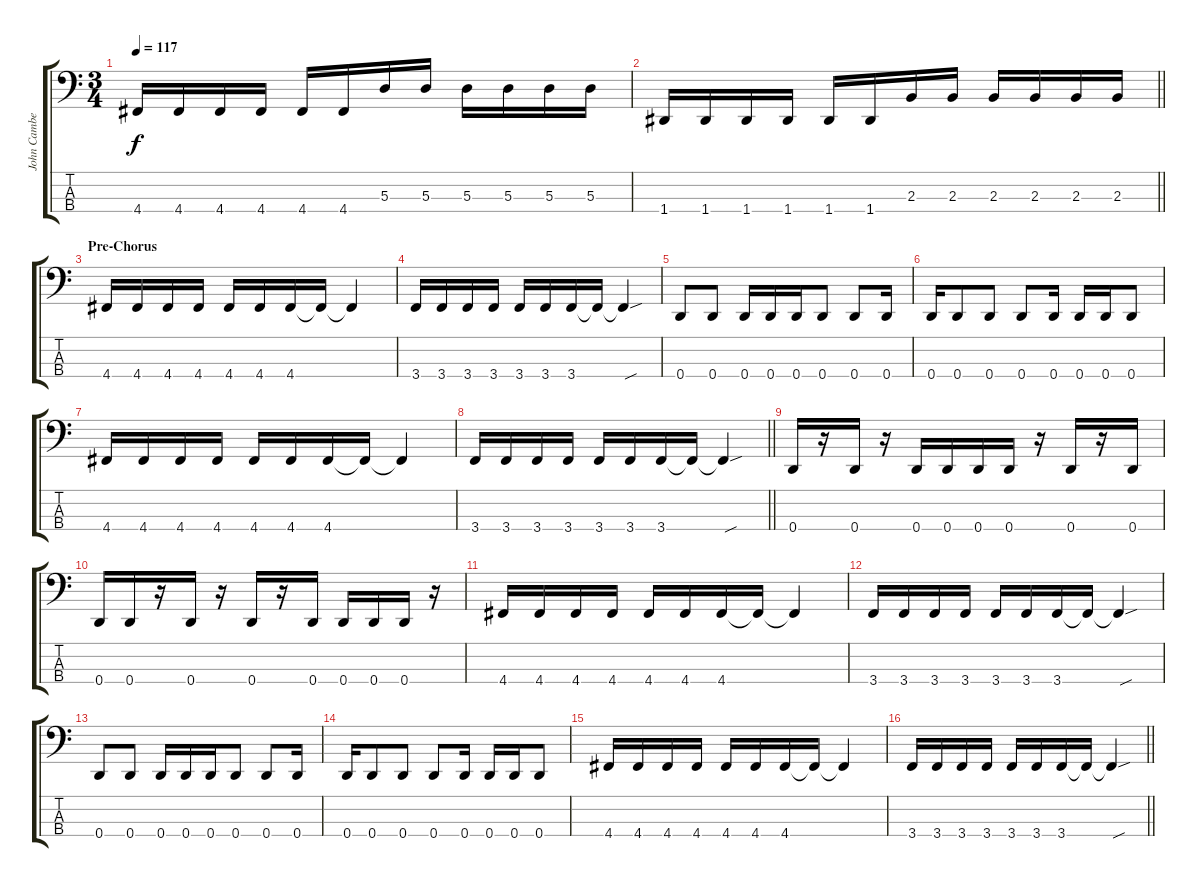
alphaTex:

\track ("John Cambell" "John Cambe") {instrument electricbasspick}
\staff {score tabs}
\tuning (G2 D2 A1 D1) {hide}
\ts (3 4)
\tempo 117
\clef f4
\ks c
4.4.16{dy f} 4.4.16 4.4.16 4.4.16 4.4.16 4.4.16 5.3.16 5.3.16 5.3.16 5.3.16 5.3.16 5.3.16 |
\barLineRight lightlight
1.4.16 1.4.16 1.4.16 1.4.16 1.4.16 1.4.16 2.3.16 2.3.16 2.3.16 2.3.16 2.3.16 2.3.16 |
\section ("" "Pre-Chorus")
4.4.16 4.4.16 4.4.16 4.4.16 4.4.16 4.4.16 4.4.16 4.4{t}.16 4.4{t}.4 |
3.4.16 3.4.16 3.4.16 3.4.16 3.4.16 3.4.16 3.4.16 3.4{t}.16 3.4{sou t}.4 |
0.4.8 0.4.8 0.4.16 0.4.16 0.4.16 0.4.8 0.4.8 0.4.16 |
0.4.16 0.4.8 0.4.8 0.4.8 0.4.16 0.4.16 0.4.16 0.4.8 |
4.4.16 4.4.16 4.4.16 4.4.16 4.4.16 4.4.16 4.4.16 4.4{t}.16 4.4{t}.4 |
\barLineRight lightlight
3.4.16 3.4.16 3.4.16 3.4.16 3.4.16 3.4.16 3.4.16 3.4{t}.16 3.4{sou t}.4 |
0.4.16 r.16 0.4.16 r.16 0.4.16 0.4.16 0.4.16 0.4.16 r.16 0.4.16 r.16 0.4.16 |
0.4.16 0.4.16 r.16 0.4.16 r.16 0.4.16 r.16 0.4.16 0.4.16 0.4.16 0.4.16 r.16 |
4.4.16 4.4.16 4.4.16 4.4.16 4.4.16 4.4.16 4.4.16 4.4{t}.16 4.4{t}.4 |
3.4.16 3.4.16 3.4.16 3.4.16 3.4.16 3.4.16 3.4.16 3.4{t}.16 3.4{sou t}.4 |
0.4.8 0.4.8 0.4.16 0.4.16 0.4.16 0.4.8 0.4.8 0.4.16 |
0.4.16 0.4.8 0.4.8 0.4.8 0.4.16 0.4.16 0.4.16 0.4.8 |
4.4.16 4.4.16 4.4.16 4.4.16 4.4.16 4.4.16 4.4.16 4.4{t}.16 4.4{t}.4 |
\barLineRight lightlight
3.4.16 3.4.16 3.4.16 3.4.16 3.4.16 3.4.16 3.4.16 3.4{t}.16 3.4{sou t}.4
